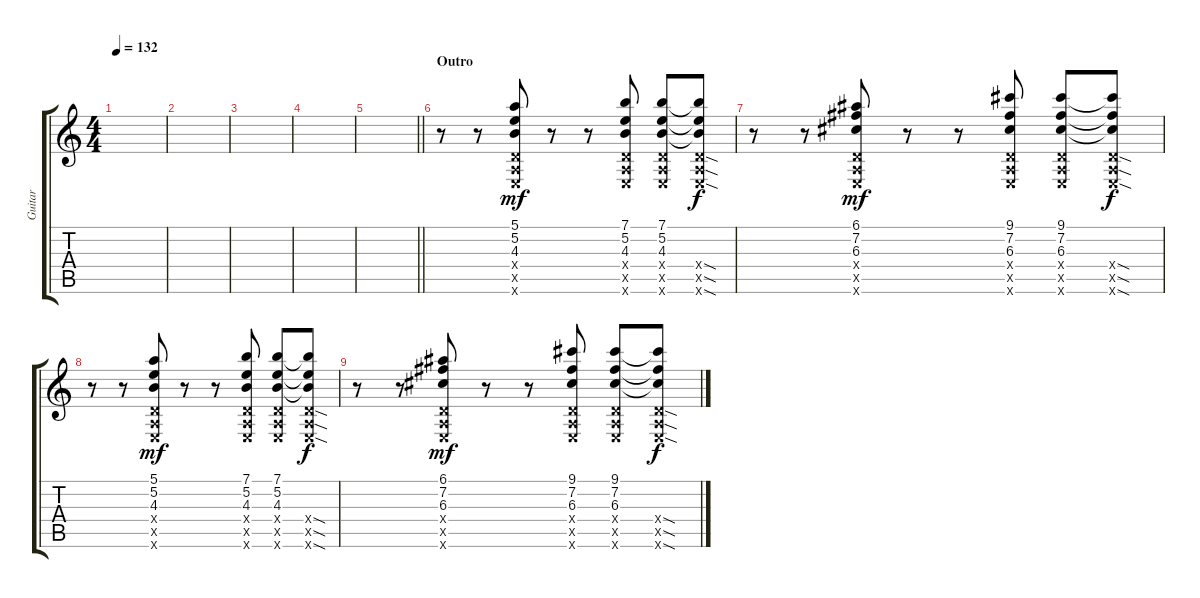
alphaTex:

\track ("Guitar" "Guitar") {instrument distortionguitar}
\staff {score tabs}
\tuning (E4 B3 G3 D3 A2 E2) {hide}
\ts (4 4)
\tempo 132
\clef g2
\ks c
|
|
|
|
\barLineRight lightlight
|
\section ("" "Outro")
r.8 r.8 (5.1 5.2 4.3 0.4{x} 0.5{x} 0.6{x}).8{dy mf} r.8 r.8 (7.1 5.2 4.3 0.4{x} 0.5{x} 0.6{x}).8 (7.1 5.2 4.3 0.4{x} 0.5{x} 0.6{x}).8 (7.1{t} 5.2{t} 4.3{t} 0.4{sod x} 0.5{sod x} 0.6{sod x}).8{dy f} |
r.8 r.8 (6.1 7.2 6.3 0.4{x} 0.5{x} 0.6{x}).8{dy mf} r.8 r.8 (9.1 7.2 6.3 0.4{x} 0.5{x} 0.6{x}).8 (9.1 7.2 6.3 0.4{x} 0.5{x} 0.6{x}).8 (9.1{t} 7.2{t} 6.3{t} 0.4{sod x} 0.5{sod x} 0.6{sod x}).8{dy f} |
r.8 r.8 (5.1 5.2 4.3 0.4{x} 0.5{x} 0.6{x}).8{dy mf} r.8 r.8 (7.1 5.2 4.3 0.4{x} 0.5{x} 0.6{x}).8 (7.1 5.2 4.3 0.4{x} 0.5{x} 0.6{x}).8 (7.1{t} 5.2{t} 4.3{t} 0.4{sod x} 0.5{sod x} 0.6{sod x}).8{dy f} |
r.8 r.8 (6.1 7.2 6.3 0.4{x} 0.5{x} 0.6{x}).8{dy mf} r.8 r.8 (9.1 7.2 6.3 0.4{x} 0.5{x} 0.6{x}).8 (9.1 7.2 6.3 0.4{x} 0.5{x} 0.6{x}).8 (9.1{t} 7.2{t} 6.3{t} 0.4{sod x} 0.5{sod x} 0.6{sod x}).8{dy f}
